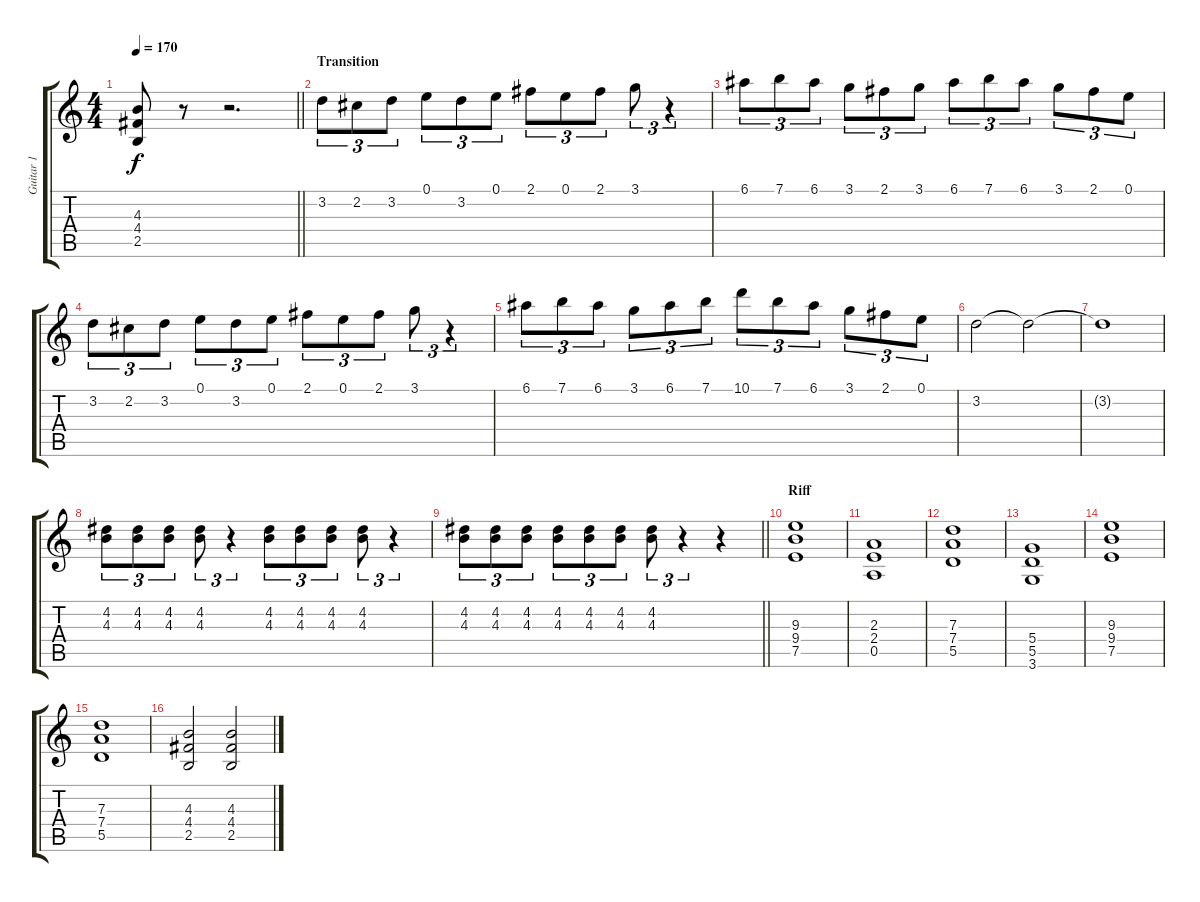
\track ("Guitar 1" "Guitar 1") {instrument distortionguitar}
\staff {score tabs}
\tuning (E4 B3 G3 D3 A2 E2) {hide}
\ts (4 4)
\tempo 170
\clef g2
\barLineRight lightlight
\ks c
(4.3 4.4 2.5).8{dy f} r.8 r.2{d} |
\section ("" "Transition")
3.2.8{tu (3 2)} 2.2.8{tu (3 2)} 3.2.8{tu (3 2)} 0.1.8{tu (3 2)} 3.2.8{tu (3 2)} 0.1.8{tu (3 2)} 2.1.8{tu (3 2)} 0.1.8{tu (3 2)} 2.1.8{tu (3 2)} 3.1.8{tu (3 2)} r.4{tu (3 2)} |
6.1.8{tu (3 2)} 7.1.8{tu (3 2)} 6.1.8{tu (3 2)} 3.1.8{tu (3 2)} 2.1.8{tu (3 2)} 3.1.8{tu (3 2)} 6.1.8{tu (3 2)} 7.1.8{tu (3 2)} 6.1.8{tu (3 2)} 3.1.8{tu (3 2)} 2.1.8{tu (3 2)} 0.1.8{tu (3 2)} |
3.2.8{tu (3 2)} 2.2.8{tu (3 2)} 3.2.8{tu (3 2)} 0.1.8{tu (3 2)} 3.2.8{tu (3 2)} 0.1.8{tu (3 2)} 2.1.8{tu (3 2)} 0.1.8{tu (3 2)} 2.1.8{tu (3 2)} 3.1.8{tu (3 2)} r.4{tu (3 2)} |
6.1.8{tu (3 2)} 7.1.8{tu (3 2)} 6.1.8{tu (3 2)} 3.1.8{tu (3 2)} 6.1.8{tu (3 2)} 7.1.8{tu (3 2)} 10.1.8{tu (3 2)} 7.1.8{tu (3 2)} 6.1.8{tu (3 2)} 3.1.8{tu (3 2)} 2.1.8{tu (3 2)} 0.1.8{tu (3 2)} |
3.2.2 3.2{t}.2{volume 4} |
3.2{t}.1 |
(4.2 4.3).8{tu (3 2) volume 13} (4.2 4.3).8{tu (3 2)} (4.2 4.3).8{tu (3 2)} (4.2 4.3).8{tu (3 2)} r.4{tu (3 2)} (4.2 4.3).8{tu (3 2)} (4.2 4.3).8{tu (3 2)} (4.2 4.3).8{tu (3 2)} (4.2 4.3).8{tu (3 2)} r.4{tu (3 2)} |
\barLineRight lightlight
(4.2 4.3).8{tu (3 2)} (4.2 4.3).8{tu (3 2)} (4.2 4.3).8{tu (3 2)} (4.2 4.3).8{tu (3 2)} (4.2 4.3).8{tu (3 2)} (4.2 4.3).8{tu (3 2)} (4.2 4.3).8{tu (3 2)} r.4{tu (3 2)} r.4 |
\section ("" "Riff")
(9.3 9.4 7.5).1 |
(2.3 2.4 0.5).1 |
(7.3 7.4 5.5).1 |
(5.4 5.5 3.6).1 |
(9.3 9.4 7.5).1 |
(7.3 7.4 5.5).1 |
(4.3 4.4 2.5).2 (4.3 4.4 2.5).2
